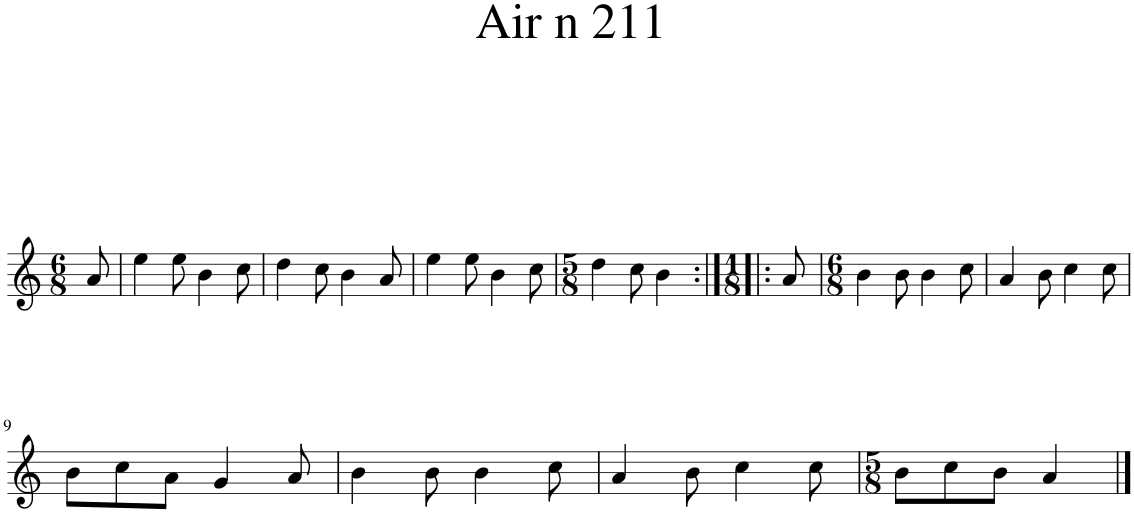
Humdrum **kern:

**kern
*part1
*staff1
*I"Piano
*I'Pno.
*clefG2
*k[]
*M6/8
=1
8a/
=2
4ee\
8ee\
4b\
8cc\
=3
4dd\
8cc\
4b\
8a/
=4
4ee\
8ee\
4b\
8cc\
=5
*M5/8
4dd\
8cc\
4b\
=6:|!|:
*M1/8
8a/
=7
*M6/8
4b\
8b\
4b\
8cc\
=8
4a/
8b\
4cc\
8cc\
!!LO:LB:g=z
=9
8b\L
8cc\
8a\J
4g/
8a/
=10
4b\
8b\
4b\
8cc\
=11
4a/
8b\
4cc\
8cc\
=12
*M5/8
8b\L
8cc\
8b\J
4a/
==
*-
